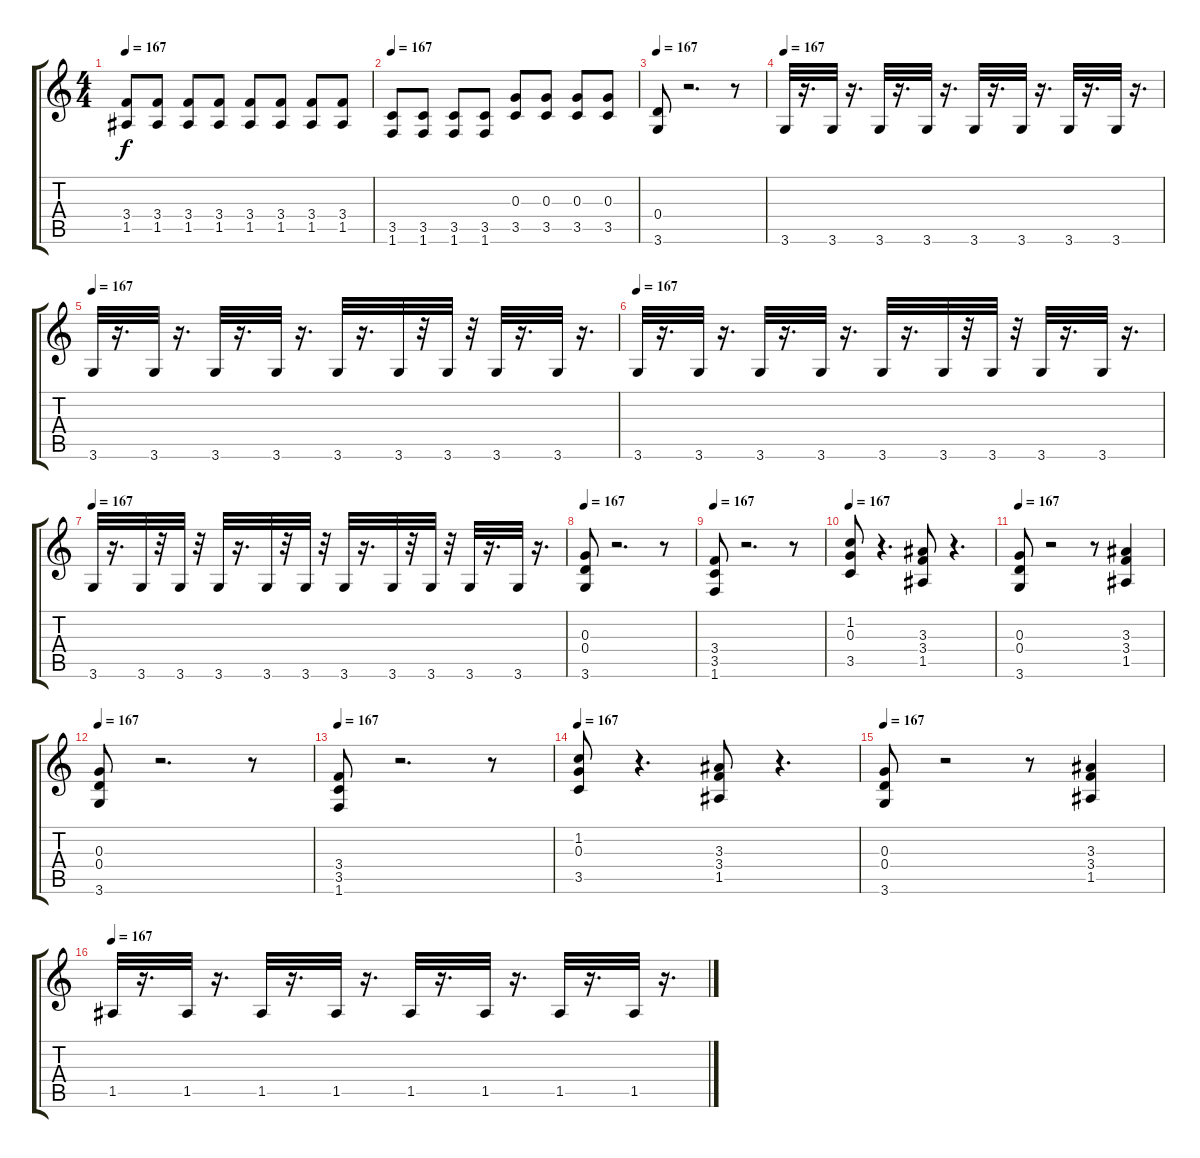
\track "" {instrument distortionguitar}
\staff {score tabs}
\tuning (E4 B3 G3 D3 A2 E2) {hide}
\ts (4 4)
\tempo 167
\clef g2
\ks c
(3.4 1.5).8{dy f} (3.4 1.5).8 (3.4 1.5).8 (3.4 1.5).8 (3.4 1.5).8 (3.4 1.5).8 (3.4 1.5).8 (3.4 1.5).8 |
\tempo 167
(3.5 1.6).8 (3.5 1.6).8 (3.5 1.6).8 (3.5 1.6).8 (0.3 3.5).8 (0.3 3.5).8 (0.3 3.5).8 (0.3 3.5).8 |
\tempo 167
(0.4 3.6).8 r.2{d} r.8 |
\tempo 167
3.6.32 r.16{d} 3.6.32 r.16{d} 3.6.32 r.16{d} 3.6.32 r.16{d} 3.6.32 r.16{d} 3.6.32 r.16{d} 3.6.32 r.16{d} 3.6.32 r.16{d} |
\tempo 167
3.6.32 r.16{d} 3.6.32 r.16{d} 3.6.32 r.16{d} 3.6.32 r.16{d} 3.6.32 r.16{d} 3.6.32 r.32 3.6.32 r.32 3.6.32 r.16{d} 3.6.32 r.16{d} |
\tempo 167
3.6.32 r.16{d} 3.6.32 r.16{d} 3.6.32 r.16{d} 3.6.32 r.16{d} 3.6.32 r.16{d} 3.6.32 r.32 3.6.32 r.32 3.6.32 r.16{d} 3.6.32 r.16{d} |
\tempo 167
3.6.32 r.16{d} 3.6.32 r.32 3.6.32 r.32 3.6.32 r.16{d} 3.6.32 r.32 3.6.32 r.32 3.6.32 r.16{d} 3.6.32 r.32 3.6.32 r.32 3.6.32 r.16{d} 3.6.32 r.16{d} |
\tempo 167
(0.3 0.4 3.6).8 r.2{d} r.8 |
\tempo 167
(3.4 3.5 1.6).8 r.2{d} r.8 |
\tempo 167
(1.2 0.3 3.5).8 r.4{d} (3.3 3.4 1.5).8 r.4{d} |
\tempo 167
(0.3 0.4 3.6).8 r.2 r.8 (3.3 3.4 1.5).4 |
\tempo 167
(0.3 0.4 3.6).8 r.2{d} r.8 |
\tempo 167
(3.4 3.5 1.6).8 r.2{d} r.8 |
\tempo 167
(1.2 0.3 3.5).8 r.4{d} (3.3 3.4 1.5).8 r.4{d} |
\tempo 167
(0.3 0.4 3.6).8 r.2 r.8 (3.3 3.4 1.5).4 |
\tempo 167
1.5.32 r.16{d} 1.5.32 r.16{d} 1.5.32 r.16{d} 1.5.32 r.16{d} 1.5.32 r.16{d} 1.5.32 r.16{d} 1.5.32 r.16{d} 1.5.32 r.16{d}
